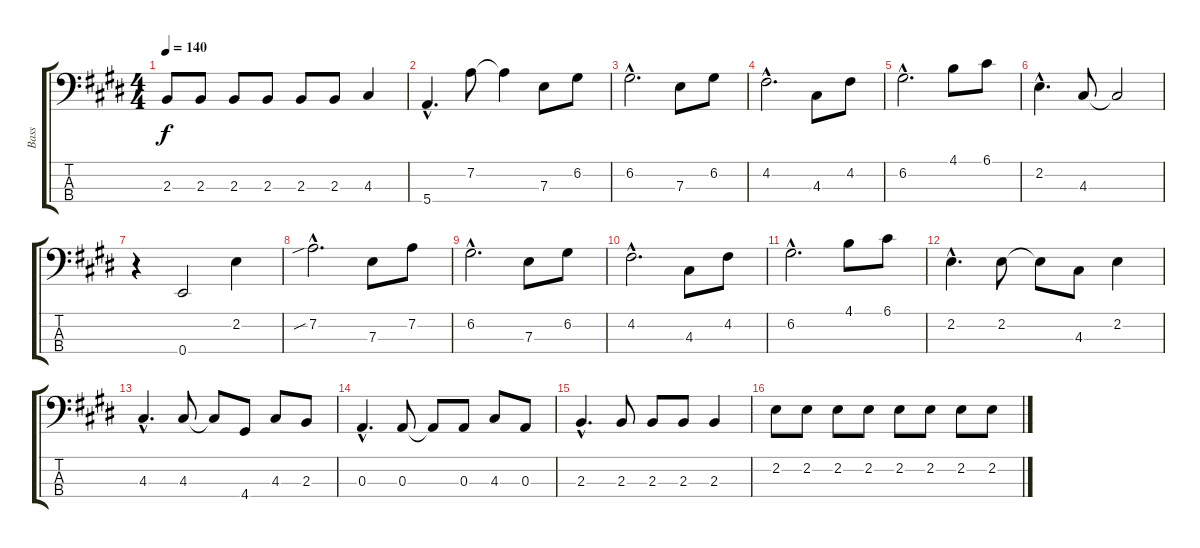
\track ("Bass" "Bass") {instrument electricbassfinger}
\staff {score tabs}
\tuning (G2 D2 A1 E1) {hide}
\ts (4 4)
\tempo 140
\clef f4
\ks e
2.3.8{dy f} 2.3.8 2.3.8 2.3.8 2.3.8 2.3.8 4.3.4 |
5.4{hac}.4{d} 7.2.8 7.2{t}.4 7.3.8 6.2.8 |
6.2{hac}.2{d} 7.3.8 6.2.8 |
4.2{hac}.2{d} 4.3.8 4.2.8 |
6.2{hac}.2{d} 4.1.8 6.1.8 |
2.2{hac}.4{d} 4.3.8 4.3{t}.2 |
r.4 0.4.2 2.2.4 |
7.2{sib hac}.2{d} 7.3.8 7.2.8 |
6.2{hac}.2{d} 7.3.8 6.2.8 |
4.2{hac}.2{d} 4.3.8 4.2.8 |
6.2{hac}.2{d} 4.1.8 6.1.8 |
2.2{hac}.4{d} 2.2.8 2.2{t}.8 4.3.8 2.2.4 |
4.3{hac}.4{d} 4.3.8 4.3{t}.8 4.4.8 4.3.8 2.3.8 |
0.3{hac}.4{d} 0.3.8 0.3{t}.8 0.3.8 4.3.8 0.3.8 |
2.3{hac}.4{d} 2.3.8 2.3.8 2.3.8 2.3.4 |
2.2.8 2.2.8 2.2.8 2.2.8 2.2.8 2.2.8 2.2.8 2.2.8
